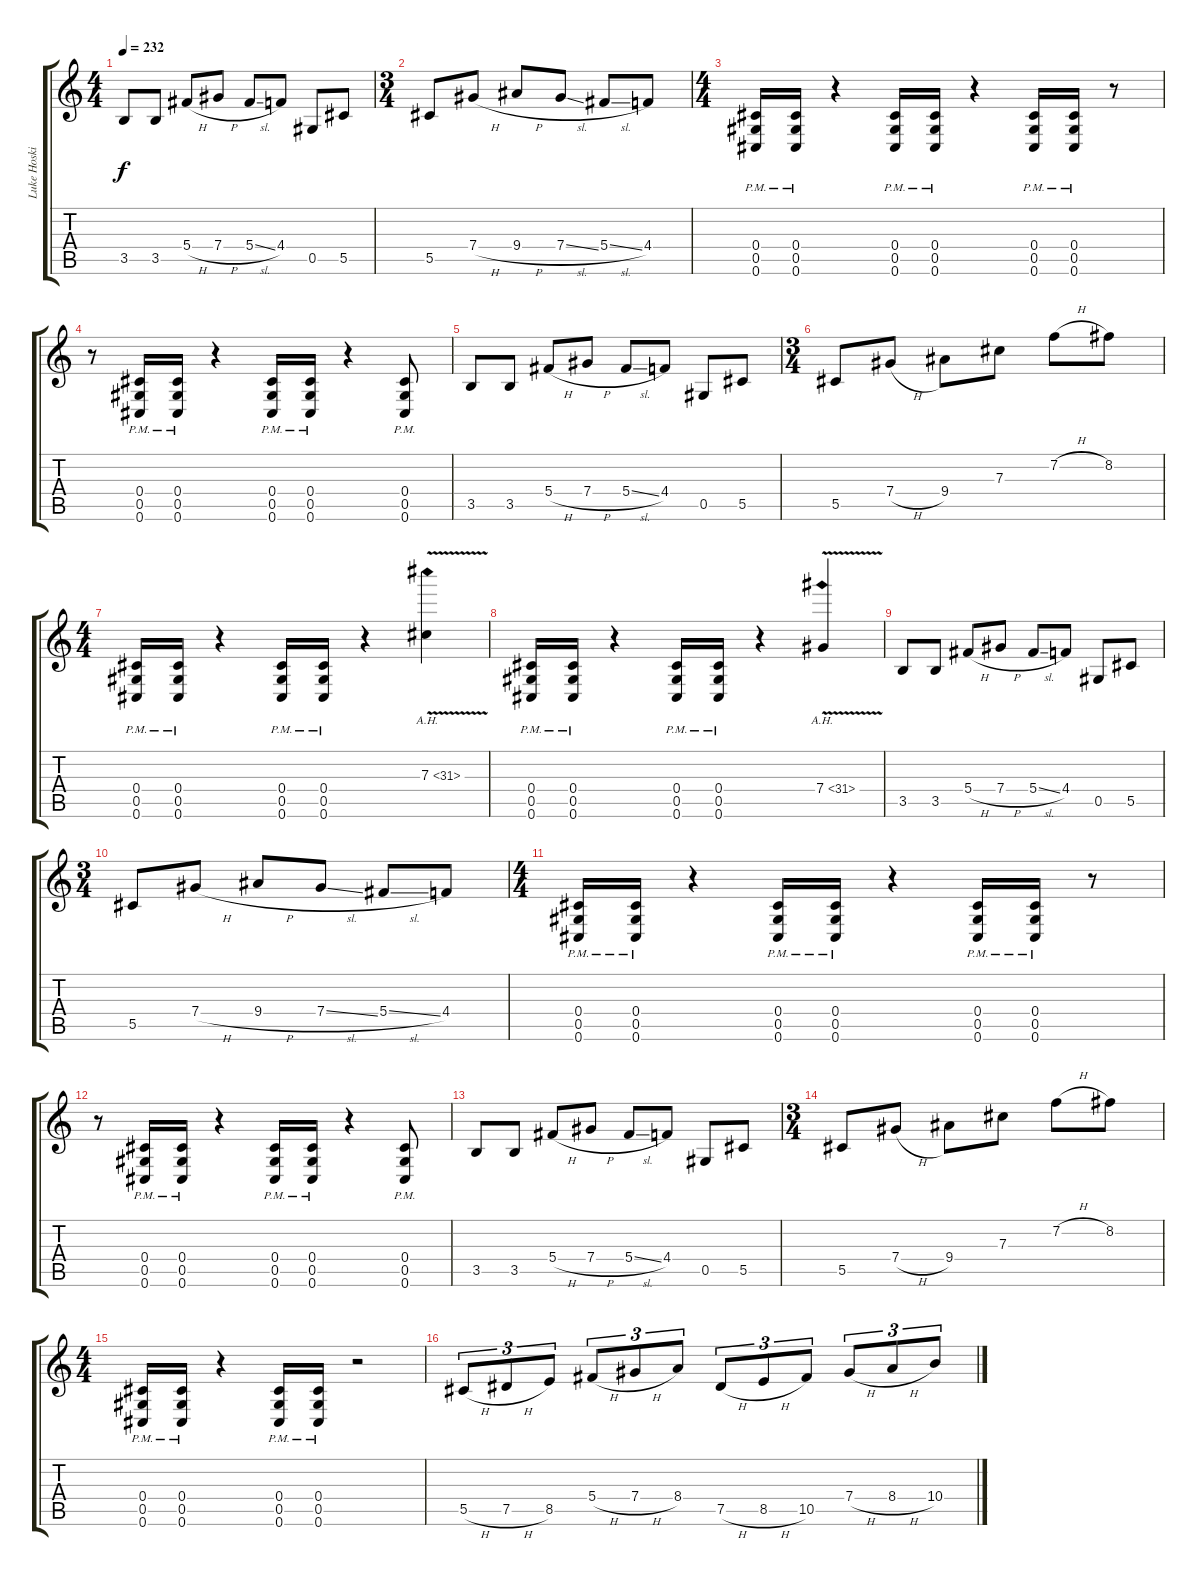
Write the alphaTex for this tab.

\track ("Luke Hoskin" "Luke Hoski") {instrument overdrivenguitar}
\staff {score tabs}
\tuning (Eb4 Bb3 Gb3 Db3 Ab2 Db2) {hide}
\ts (4 4)
\tempo 232
\clef g2
\ks c
3.5.8{dy f} 3.5.8 5.4{h}.8 7.4{h}.8 5.4{sl}.8 4.4.8 0.5.8 5.5.8 |
\ts (3 4)
5.5.8 7.4{h}.8 9.4{h}.8 7.4{sl}.8 5.4{sl}.8 4.4.8 |
\ts (4 4)
(0.4{pm} 0.5{pm} 0.6{pm}).16 (0.4{pm} 0.5{pm} 0.6{pm}).16 r.4 (0.4{pm} 0.5{pm} 0.6{pm}).16 (0.4{pm} 0.5{pm} 0.6{pm}).16 r.4 (0.4{pm} 0.5{pm} 0.6{pm}).16 (0.4{pm} 0.5{pm} 0.6{pm}).16 r.8 |
r.8 (0.4{pm} 0.5{pm} 0.6{pm}).16 (0.4{pm} 0.5{pm} 0.6{pm}).16 r.4 (0.4{pm} 0.5{pm} 0.6{pm}).16 (0.4{pm} 0.5{pm} 0.6{pm}).16 r.4 (0.4{pm} 0.5{pm} 0.6{pm}).8 |
3.5.8 3.5.8 5.4{h}.8 7.4{h}.8 5.4{sl}.8 4.4.8 0.5.8 5.5.8 |
\ts (3 4)
5.5.8 7.4{h}.8 9.4.8 7.3.8 7.2{h}.8 8.2.8 |
\ts (4 4)
(0.4{pm} 0.5{pm} 0.6{pm}).16 (0.4{pm} 0.5{pm} 0.6{pm}).16 r.4 (0.4{pm} 0.5{pm} 0.6{pm}).16 (0.4{pm} 0.5{pm} 0.6{pm}).16 r.4 7.3{ah 24 v}.4 |
(0.4{pm} 0.5{pm} 0.6{pm}).16 (0.4{pm} 0.5{pm} 0.6{pm}).16 r.4 (0.4{pm} 0.5{pm} 0.6{pm}).16 (0.4{pm} 0.5{pm} 0.6{pm}).16 r.4 7.4{ah 24 v}.4 |
3.5.8 3.5.8 5.4{h}.8 7.4{h}.8 5.4{sl}.8 4.4.8 0.5.8 5.5.8 |
\ts (3 4)
5.5.8 7.4{h}.8 9.4{h}.8 7.4{sl}.8 5.4{sl}.8 4.4.8 |
\ts (4 4)
(0.4{pm} 0.5{pm} 0.6{pm}).16 (0.4{pm} 0.5{pm} 0.6{pm}).16 r.4 (0.4{pm} 0.5{pm} 0.6{pm}).16 (0.4{pm} 0.5{pm} 0.6{pm}).16 r.4 (0.4{pm} 0.5{pm} 0.6{pm}).16 (0.4{pm} 0.5{pm} 0.6{pm}).16 r.8 |
r.8 (0.4{pm} 0.5{pm} 0.6{pm}).16 (0.4{pm} 0.5{pm} 0.6{pm}).16 r.4 (0.4{pm} 0.5{pm} 0.6{pm}).16 (0.4{pm} 0.5{pm} 0.6{pm}).16 r.4 (0.4{pm} 0.5{pm} 0.6{pm}).8 |
3.5.8 3.5.8 5.4{h}.8 7.4{h}.8 5.4{sl}.8 4.4.8 0.5.8 5.5.8 |
\ts (3 4)
5.5.8 7.4{h}.8 9.4.8 7.3.8 7.2{h}.8 8.2.8 |
\ts (4 4)
(0.4{pm} 0.5{pm} 0.6{pm}).16 (0.4{pm} 0.5{pm} 0.6{pm}).16 r.4 (0.4{pm} 0.5{pm} 0.6{pm}).16 (0.4{pm} 0.5{pm} 0.6{pm}).16 r.2 |
5.5{h}.8{tu (3 2)} 7.5{h}.8{tu (3 2)} 8.5.8{tu (3 2)} 5.4{h}.8{tu (3 2)} 7.4{h}.8{tu (3 2)} 8.4.8{tu (3 2)} 7.5{h}.8{tu (3 2)} 8.5{h}.8{tu (3 2)} 10.5.8{tu (3 2)} 7.4{h}.8{tu (3 2)} 8.4{h}.8{tu (3 2)} 10.4.8{tu (3 2)}
